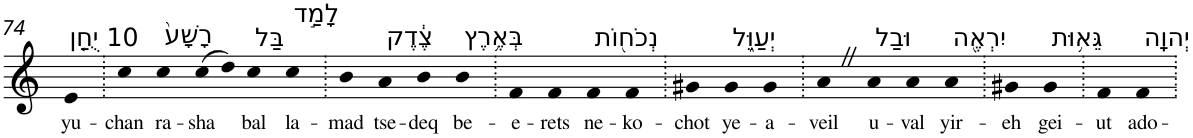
**kern	**text
*part1	*part1
*staff1	*staff1
*I"Piano	*
*I'Pno	*
!!LO:PB:g=z
*clefG2	*
*k[]	*
=74	=74
!LO:TX:a:t=10 יֻחַ֤ן	!
!	!LO:LY:b
4e	yu-
=75.	=75.
!	!LO:LY:b
4cc	-chan
!LO:TX:a:t=רָשָׁע֙	!
!	!LO:LY:b
4cc	ra-
!	!LO:LY:b
(8cc	-sha
8dd)	.
!LO:TX:a:t=בַּל	!
!	!LO:LY:b
4cc	bal
!LO:TX:a:t=לָמַ֣ד	!
!	!LO:LY:b
4cc	la-
=76.	=76.
!	!LO:LY:b
4b	-mad
!LO:TX:a:t=צֶ֔דֶק	!
!	!LO:LY:b
4a	tse-
!	!LO:LY:b
4b	-deq
!LO:TX:a:t=בְּאֶ֥רֶץ	!
!	!LO:LY:b
4b	be-
=77.	=77.
!	!LO:LY:b
4f	-e-
!	!LO:LY:b
4f	-rets
!LO:TX:a:t=נְכֹח֖וֹת	!
!	!LO:LY:b
4f	ne-
!	!LO:LY:b
4f	-ko-
=78.	=78.
!	!LO:LY:b
4g#X	-chot
!LO:TX:a:t=יְעַוֵּ֑ל	!
!	!LO:LY:b
4g#	ye-
!	!LO:LY:b
4g#	-a-
=79.	=79.
!	!LO:LY:b
4aZ	-veil
!LO:TX:a:t=וּבַל	!
!	!LO:LY:b
4a	u-
!	!LO:LY:b
4a	-val
!LO:TX:a:t=יִרְאֶ֖ה	!
!	!LO:LY:b
4a	yir-
=80.	=80.
!	!LO:LY:b
4g#X	-eh
!LO:TX:a:t=גֵּא֥וּת	!
!	!LO:LY:b
4g#	gei-
=81.	=81.
!	!LO:LY:b
4f	-ut
!LO:TX:a:t=יְהוָֽה	!
!	!LO:LY:b
4f	ado-
=.	=.
*-	*-
